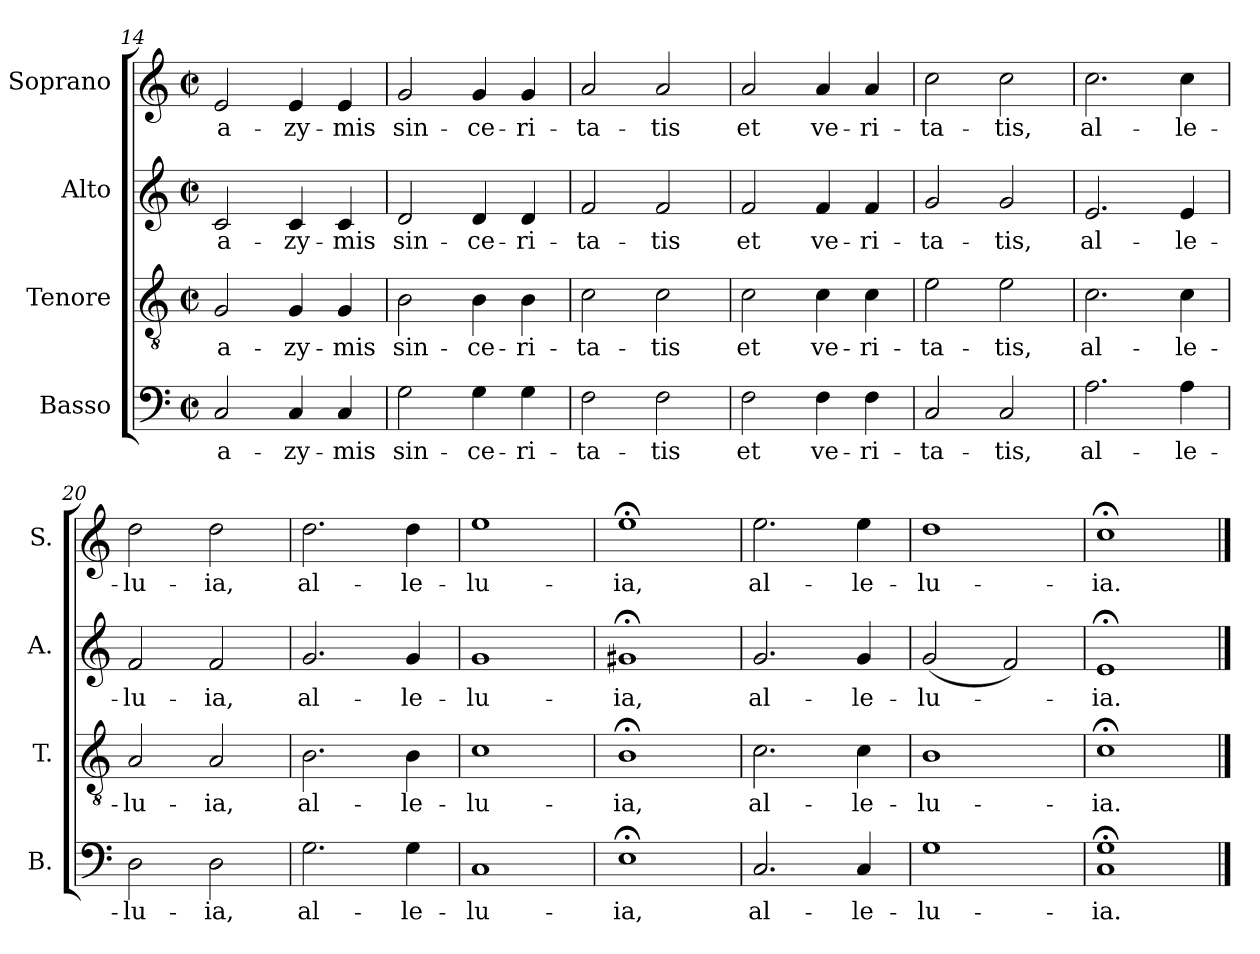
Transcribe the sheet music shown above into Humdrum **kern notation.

**kern	**text	**kern	**text	**kern	**text	**kern	**text
*part4	*part4	*part3	*part3	*part2	*part2	*part1	*part1
*staff4	*staff4	*staff3	*staff3	*staff2	*staff2	*staff1	*staff1
*I"Basso	*	*I"Tenore	*	*I"Alto	*	*I"Soprano	*
*I'B.	*	*I'T.	*	*I'A.	*	*I'S.	*
*clefF4	*	*clefGv2	*	*clefG2	*	*clefG2	*
*k[]	*	*k[]	*	*k[]	*	*k[]	*
*C:	*	*C:	*	*C:	*	*C:	*
*M2/2	*	*M2/2	*	*M2/2	*	*M2/2	*
*met(c|)	*	*met(c|)	*	*met(c|)	*	*met(c|)	*
=14	=14	=14	=14	=14	=14	=14	=14
!	!LO:LY:b	!	!LO:LY:b	!	!LO:LY:b	!	!LO:LY:b
2C/	a-	2G/	a-	2c/	a-	2e/	a-
!	!LO:LY:b	!	!LO:LY:b	!	!LO:LY:b	!	!LO:LY:b
4C/	-zy-	4G/	-zy-	4c/	-zy-	4e/	-zy-
!	!LO:LY:b	!	!LO:LY:b	!	!LO:LY:b	!	!LO:LY:b
4C/	-mis	4G/	-mis	4c/	-mis	4e/	-mis
=15	=15	=15	=15	=15	=15	=15	=15
!	!LO:LY:b	!	!LO:LY:b	!	!LO:LY:b	!	!LO:LY:b
2G\	sin-	2B\	sin-	2d/	sin-	2g/	sin-
!	!LO:LY:b	!	!LO:LY:b	!	!LO:LY:b	!	!LO:LY:b
4G\	-ce-	4B\	-ce-	4d/	-ce-	4g/	-ce-
!	!LO:LY:b	!	!LO:LY:b	!	!LO:LY:b	!	!LO:LY:b
4G\	-ri-	4B\	-ri-	4d/	-ri-	4g/	-ri-
=16	=16	=16	=16	=16	=16	=16	=16
!	!LO:LY:b	!	!LO:LY:b	!	!LO:LY:b	!	!LO:LY:b
2F\	-ta-	2c\	-ta-	2f/	-ta-	2a/	-ta-
!	!LO:LY:b	!	!LO:LY:b	!	!LO:LY:b	!	!LO:LY:b
2F\	-tis	2c\	-tis	2f/	-tis	2a/	-tis
!!LO:LB:g=z
=17	=17	=17	=17	=17	=17	=17	=17
!	!LO:LY:b	!	!LO:LY:b	!	!LO:LY:b	!	!LO:LY:b
2F\	et	2c\	et	2f/	et	2a/	et
!	!LO:LY:b	!	!LO:LY:b	!	!LO:LY:b	!	!LO:LY:b
4F\	ve-	4c\	ve-	4f/	ve-	4a/	ve-
!	!LO:LY:b	!	!LO:LY:b	!	!LO:LY:b	!	!LO:LY:b
4F\	-ri-	4c\	-ri-	4f/	-ri-	4a/	-ri-
=18	=18	=18	=18	=18	=18	=18	=18
!	!LO:LY:b	!	!LO:LY:b	!	!LO:LY:b	!	!LO:LY:b
2C/	-ta-	2e\	-ta-	2g/	-ta-	2cc\	-ta-
!	!LO:LY:b	!	!LO:LY:b	!	!LO:LY:b	!	!LO:LY:b
2C/	-tis,	2e\	-tis,	2g/	-tis,	2cc\	-tis,
=19	=19	=19	=19	=19	=19	=19	=19
!	!LO:LY:b	!	!LO:LY:b	!	!LO:LY:b	!	!LO:LY:b
2.A\	al-	2.c\	al-	2.e/	al-	2.cc\	al-
!	!LO:LY:b	!	!LO:LY:b	!	!LO:LY:b	!	!LO:LY:b
4A\	-le-	4c\	-le-	4e/	-le-	4cc\	-le-
=20	=20	=20	=20	=20	=20	=20	=20
!	!LO:LY:b	!	!LO:LY:b	!	!LO:LY:b	!	!LO:LY:b
2D\	-lu-	2A/	-lu-	2f/	-lu-	2dd\	-lu-
!	!LO:LY:b	!	!LO:LY:b	!	!LO:LY:b	!	!LO:LY:b
2D\	-ia,	2A/	-ia,	2f/	-ia,	2dd\	-ia,
!!LO:LB:g=z
=21	=21	=21	=21	=21	=21	=21	=21
!	!LO:LY:b	!	!LO:LY:b	!	!LO:LY:b	!	!LO:LY:b
2.G\	al-	2.B\	al-	2.g/	al-	2.dd\	al-
!	!LO:LY:b	!	!LO:LY:b	!	!LO:LY:b	!	!LO:LY:b
4G\	-le-	4B\	-le-	4g/	-le-	4dd\	-le-
=22	=22	=22	=22	=22	=22	=22	=22
!	!LO:LY:b	!	!LO:LY:b	!	!LO:LY:b	!	!LO:LY:b
1C	-lu-	1c	-lu-	1g	-lu-	1ee	-lu-
=23	=23	=23	=23	=23	=23	=23	=23
!	!LO:LY:b	!	!LO:LY:b	!	!LO:LY:b	!	!LO:LY:b
1E;<	-ia,	1B;<	-ia,	1g#X;	-ia,	1ee;<	-ia,
=24	=24	=24	=24	=24	=24	=24	=24
!	!LO:LY:b	!	!LO:LY:b	!	!LO:LY:b	!	!LO:LY:b
2.C/	al-	2.c\	al-	2.g/	al-	2.ee\	al-
!	!LO:LY:b	!	!LO:LY:b	!	!LO:LY:b	!	!LO:LY:b
4C/	-le-	4c\	-le-	4g/	-le-	4ee\	-le-
=25	=25	=25	=25	=25	=25	=25	=25
!	!LO:LY:b	!	!LO:LY:b	!	!LO:LY:b	!	!LO:LY:b
1G	-lu-	1B	-lu-	(<2g/	-lu-	1dd	-lu-
.	.	.	.	2f/)	.	.	.
=26	=26	=26	=26	=26	=26	=26	=26
!	!LO:LY:b	!	!LO:LY:b	!	!LO:LY:b	!	!LO:LY:b
1C;< 1G;<	-ia.	1c;<	-ia.	1e;	-ia.	1cc;<	-ia.
==	==	==	==	==	==	==	==
*-	*-	*-	*-	*-	*-	*-	*-
